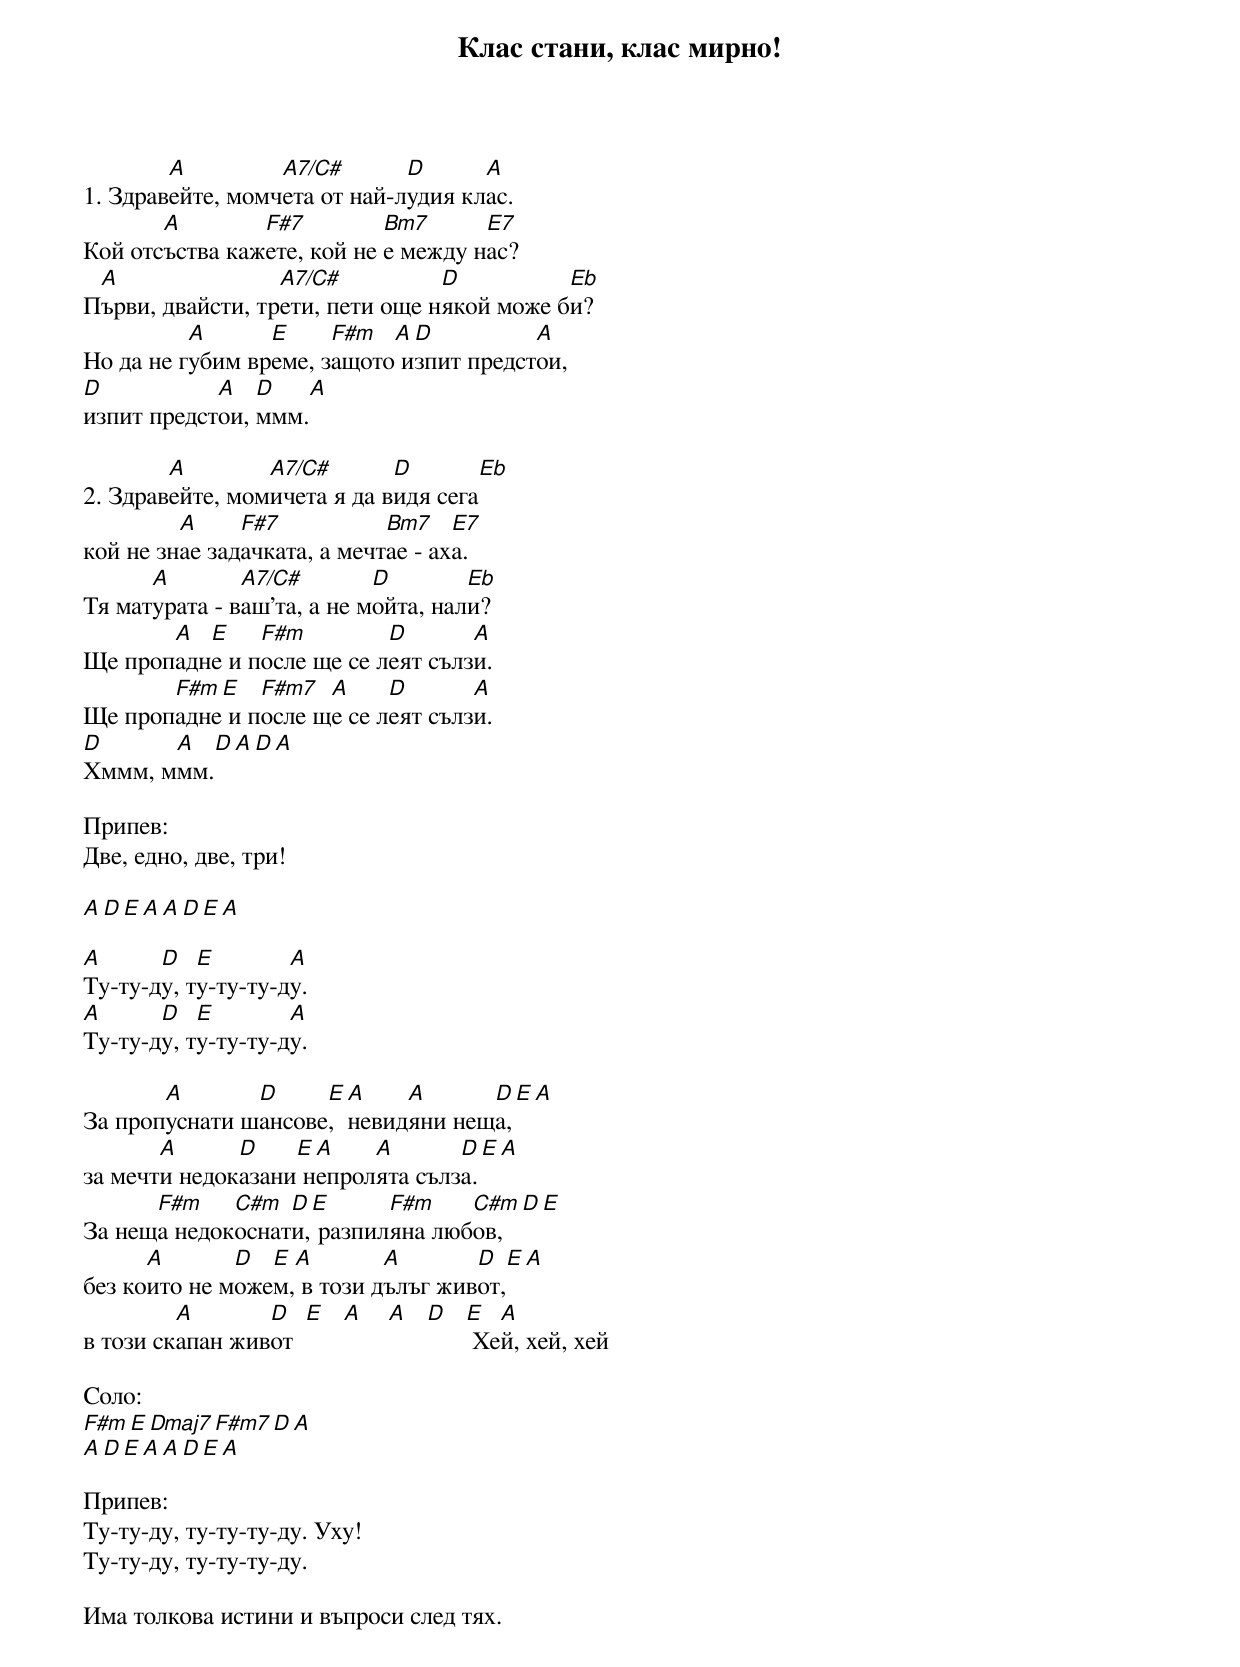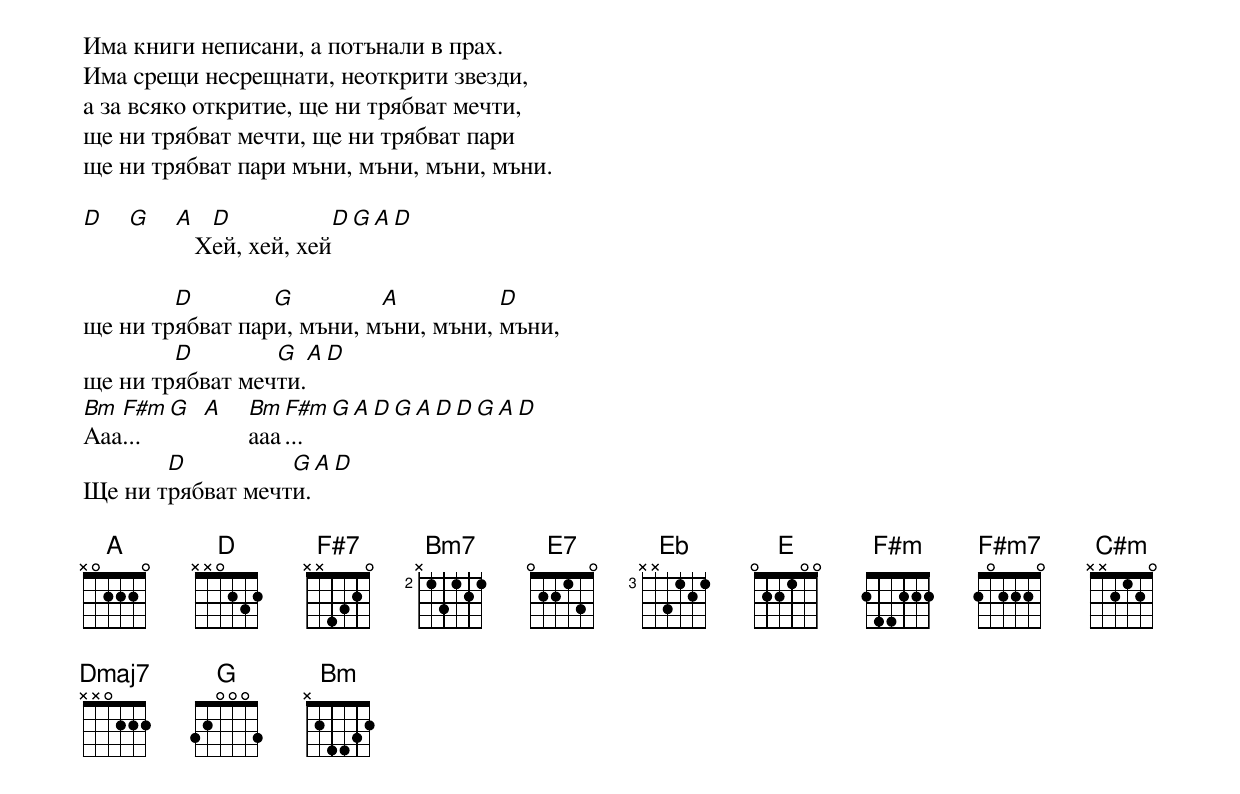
Клас стани, клас мирно!

        A         A7/C#       D      A
1. Здравейте, момчета от най-лудия клас.
       А        F#7         Bm7      E7
Кой отсъства кажете, кой не е между нас?
 A                A7/C#          D          Eb
Първи, двайсти, трети, пети още някой може би?
          A      E     F#m  A D          A
Но да не губим време, защото изпит предстои,
D           A   D     A
изпит предстои, ммм.

        A        A7/C#       D       Eb
2. Здравейте, момичета я да видя сега
         А     F#7           Bm7    E7
кой не знае задачката, а мечтае - аха.
      A        A7/C#        D        Eb
Тя матурата - ваш'та, а не мойта, нали?
       A  E    F#m         D       A
Ще пропадне и после ще се леят сълзи.
       F#m E   F#m7  A     D       A
Ще пропадне и после ще се леят сълзи.
D      A     D     A    D    A
Хммм, ммм.

Припев:
Две, едно, две, три!

A D E A    A D E A

A      D   E        A
Ту-ту-ду, ту-ту-ту-ду.
A      D   E        A
Ту-ту-ду, ту-ту-ту-ду.

       A       D     E A    A      D   E  A
За пропуснати шансове, невидяни неща,
       A      D    E A    A       D   E  A
за мечти недоказани непролята сълза.
      F#m    C#m  D E      F#m    C#m  D  E
За неща недокоснати, разпиляна любов,
      A       D  E A        A       D  E  A
без които не можем, в този дълъг живот,
         A       D   E  A   A  D  E  A
в този скапан живот                Хей, хей, хей

Соло:
F#m E Dmaj7 F#m7     D   A
A  D  E A      A  D  E  A

Припев:
Ту-ту-ду, ту-ту-ту-ду. Уху!
Ту-ту-ду, ту-ту-ту-ду.

Има толкова истини и въпроси след тях.
Има книги неписани, а потънали в прах.
Има срещи несрещнати, неоткрити звезди,
а за всяко откритие, ще ни трябват мечти,
ще ни трябват мечти, ще ни трябват пари
ще ни трябват пари мъни, мъни, мъни, мъни.

D   G   A   D           D   G  A   D
           Хей, хей, хей

        D        G         A          D
ще ни трябват пари, мъни, мъни, мъни, мъни,
        D        G         A          D
ще ни трябват мечти.
Bm F#m G A   Bm F#m G A   D G A D   D G A D
Ааа...       ааа...
       D          G  A  D
Ще ни трябват мечти.

A7/C# 32224x
